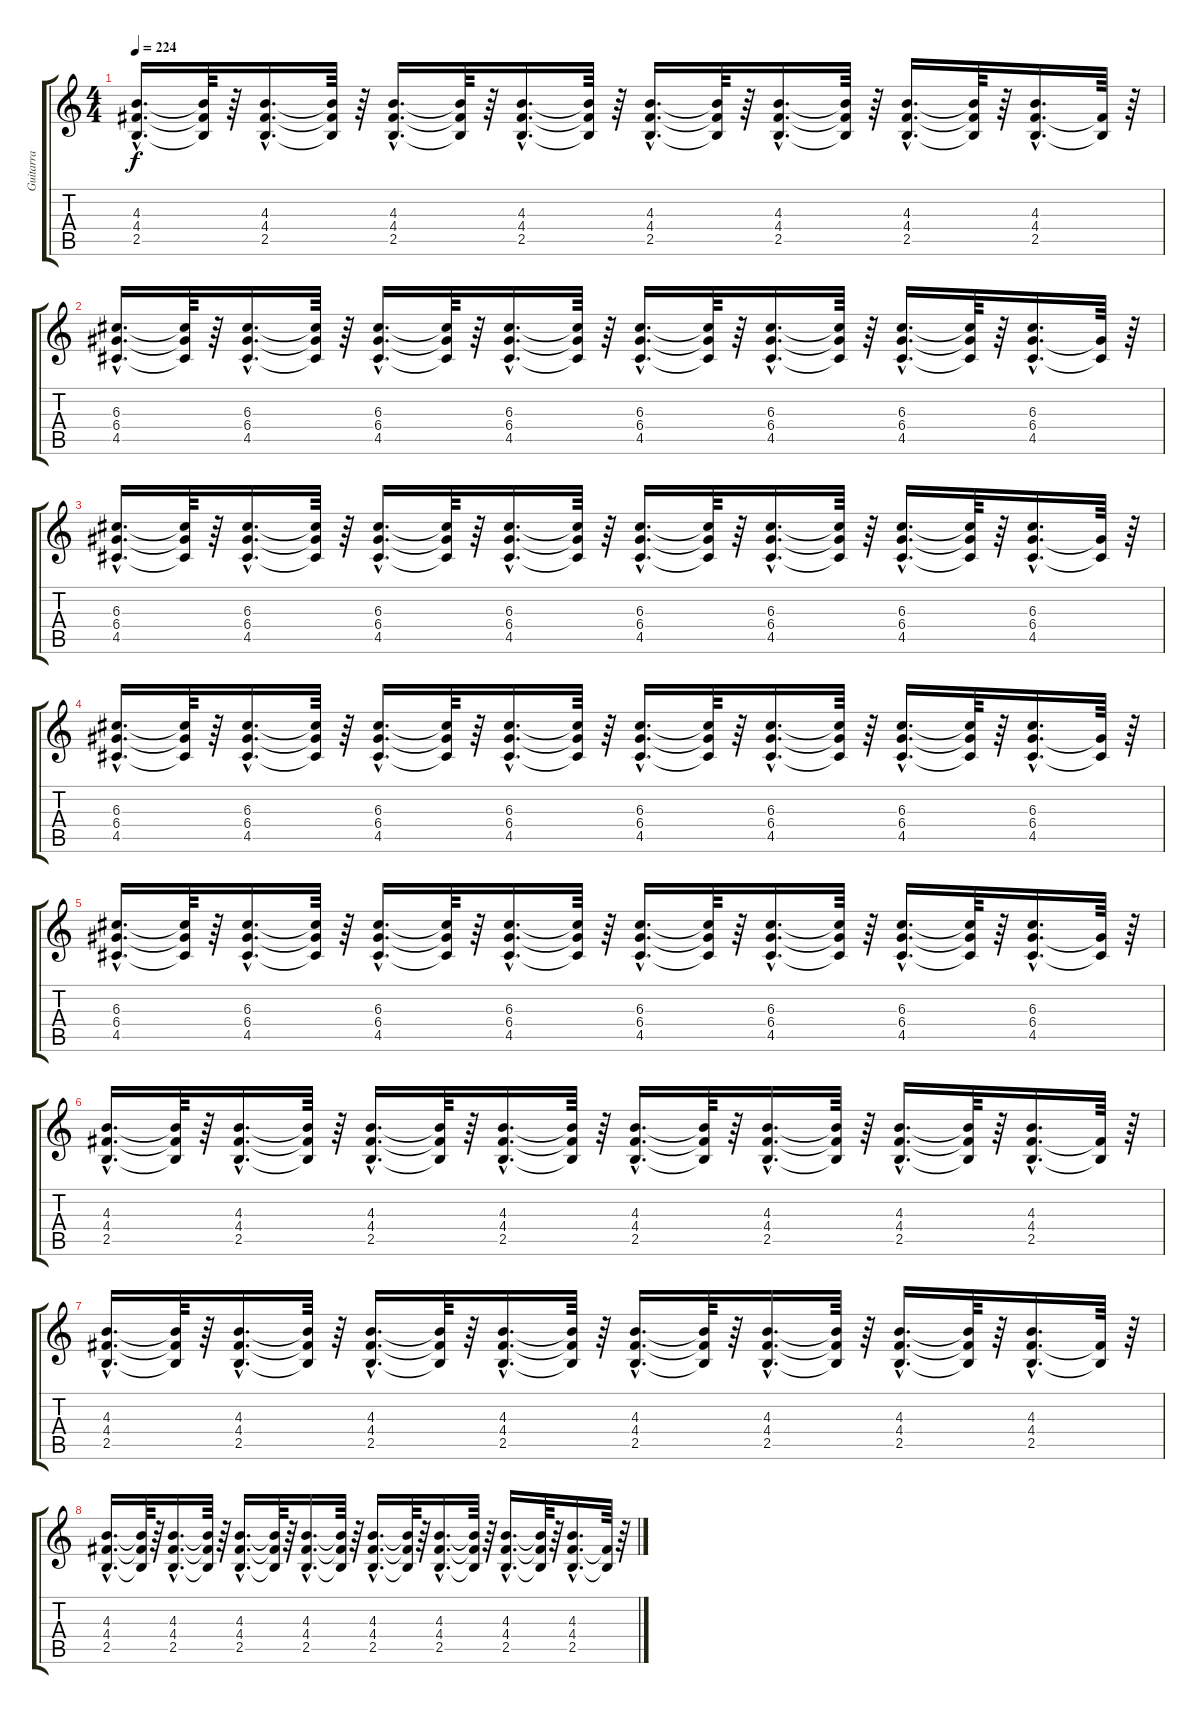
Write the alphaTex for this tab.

\track ("Guitarra" "Guitarra") {instrument overdrivenguitar}
\staff {score tabs}
\tuning (E4 B3 G3 D3 A2 E2) {hide}
\ts (4 4)
\tempo 224
\clef g2
\ks c
(4.3{hac} 4.4{hac} 2.5{hac}).16{d dy f} (4.3{t} 4.4{t} 2.5{t}).64 r.64 (4.3{hac} 4.4{hac} 2.5{hac}).16{d} (4.3{t} 4.4{t} 2.5{t}).64 r.64 (4.3{hac} 4.4{hac} 2.5{hac}).16{d} (4.3{t} 4.4{t} 2.5{t}).64 r.64 (4.3{hac} 4.4{hac} 2.5{hac}).16{d} (4.3{t} 4.4{t} 2.5{t}).64 r.64 (4.3{hac} 4.4{hac} 2.5{hac}).16{d} (4.3{t} 4.4{t} 2.5{t}).64 r.64 (4.3{hac} 4.4{hac} 2.5{hac}).16{d} (4.3{t} 4.4{t} 2.5{t}).64 r.64 (4.3{hac} 4.4{hac} 2.5{hac}).16{d} (4.3{t} 4.4{t} 2.5{t}).64 r.64 (4.3{hac} 4.4{hac} 2.5{hac}).16{d} (4.4{t} 2.5{t}).64 r.64 |
(6.3{hac} 6.4{hac} 4.5{hac}).16{d} (6.3{t} 6.4{t} 4.5{t}).64 r.64 (6.3{hac} 6.4{hac} 4.5{hac}).16{d} (6.3{t} 6.4{t} 4.5{t}).64 r.64 (6.3{hac} 6.4{hac} 4.5{hac}).16{d} (6.3{t} 6.4{t} 4.5{t}).64 r.64 (6.3{hac} 6.4{hac} 4.5{hac}).16{d} (6.3{t} 6.4{t} 4.5{t}).64 r.64 (6.3{hac} 6.4{hac} 4.5{hac}).16{d} (6.3{t} 6.4{t} 4.5{t}).64 r.64 (6.3{hac} 6.4{hac} 4.5{hac}).16{d} (6.3{t} 6.4{t} 4.5{t}).64 r.64 (6.3{hac} 6.4{hac} 4.5{hac}).16{d} (6.3{t} 6.4{t} 4.5{t}).64 r.64 (6.3{hac} 6.4{hac} 4.5{hac}).16{d} (6.4{t} 4.5{t}).64 r.64 |
(6.3{hac} 6.4{hac} 4.5{hac}).16{d} (6.3{t} 6.4{t} 4.5{t}).64 r.64 (6.3{hac} 6.4{hac} 4.5{hac}).16{d} (6.3{t} 6.4{t} 4.5{t}).64 r.64 (6.3{hac} 6.4{hac} 4.5{hac}).16{d} (6.3{t} 6.4{t} 4.5{t}).64 r.64 (6.3{hac} 6.4{hac} 4.5{hac}).16{d} (6.3{t} 6.4{t} 4.5{t}).64 r.64 (6.3{hac} 6.4{hac} 4.5{hac}).16{d} (6.3{t} 6.4{t} 4.5{t}).64 r.64 (6.3{hac} 6.4{hac} 4.5{hac}).16{d} (6.3{t} 6.4{t} 4.5{t}).64 r.64 (6.3{hac} 6.4{hac} 4.5{hac}).16{d} (6.3{t} 6.4{t} 4.5{t}).64 r.64 (6.3{hac} 6.4{hac} 4.5{hac}).16{d} (6.4{t} 4.5{t}).64 r.64 |
(6.3{hac} 6.4{hac} 4.5{hac}).16{d} (6.3{t} 6.4{t} 4.5{t}).64 r.64 (6.3{hac} 6.4{hac} 4.5{hac}).16{d} (6.3{t} 6.4{t} 4.5{t}).64 r.64 (6.3{hac} 6.4{hac} 4.5{hac}).16{d} (6.3{t} 6.4{t} 4.5{t}).64 r.64 (6.3{hac} 6.4{hac} 4.5{hac}).16{d} (6.3{t} 6.4{t} 4.5{t}).64 r.64 (6.3{hac} 6.4{hac} 4.5{hac}).16{d} (6.3{t} 6.4{t} 4.5{t}).64 r.64 (6.3{hac} 6.4{hac} 4.5{hac}).16{d} (6.3{t} 6.4{t} 4.5{t}).64 r.64 (6.3{hac} 6.4{hac} 4.5{hac}).16{d} (6.3{t} 6.4{t} 4.5{t}).64 r.64 (6.3{hac} 6.4{hac} 4.5{hac}).16{d} (6.4{t} 4.5{t}).64 r.64 |
(6.3{hac} 6.4{hac} 4.5{hac}).16{d} (6.3{t} 6.4{t} 4.5{t}).64 r.64 (6.3{hac} 6.4{hac} 4.5{hac}).16{d} (6.3{t} 6.4{t} 4.5{t}).64 r.64 (6.3{hac} 6.4{hac} 4.5{hac}).16{d} (6.3{t} 6.4{t} 4.5{t}).64 r.64 (6.3{hac} 6.4{hac} 4.5{hac}).16{d} (6.3{t} 6.4{t} 4.5{t}).64 r.64 (6.3{hac} 6.4{hac} 4.5{hac}).16{d} (6.3{t} 6.4{t} 4.5{t}).64 r.64 (6.3{hac} 6.4{hac} 4.5{hac}).16{d} (6.3{t} 6.4{t} 4.5{t}).64 r.64 (6.3{hac} 6.4{hac} 4.5{hac}).16{d} (6.3{t} 6.4{t} 4.5{t}).64 r.64 (6.3{hac} 6.4{hac} 4.5{hac}).16{d} (6.4{t} 4.5{t}).64 r.64 |
(4.3{hac} 4.4{hac} 2.5{hac}).16{d} (4.3{t} 4.4{t} 2.5{t}).64 r.64 (4.3{hac} 4.4{hac} 2.5{hac}).16{d} (4.3{t} 4.4{t} 2.5{t}).64 r.64 (4.3{hac} 4.4{hac} 2.5{hac}).16{d} (4.3{t} 4.4{t} 2.5{t}).64 r.64 (4.3{hac} 4.4{hac} 2.5{hac}).16{d} (4.3{t} 4.4{t} 2.5{t}).64 r.64 (4.3{hac} 4.4{hac} 2.5{hac}).16{d} (4.3{t} 4.4{t} 2.5{t}).64 r.64 (4.3{hac} 4.4{hac} 2.5{hac}).16{d} (4.3{t} 4.4{t} 2.5{t}).64 r.64 (4.3{hac} 4.4{hac} 2.5{hac}).16{d} (4.3{t} 4.4{t} 2.5{t}).64 r.64 (4.3{hac} 4.4{hac} 2.5{hac}).16{d} (4.4{t} 2.5{t}).64 r.64 |
(4.3{hac} 4.4{hac} 2.5{hac}).16{d} (4.3{t} 4.4{t} 2.5{t}).64 r.64 (4.3{hac} 4.4{hac} 2.5{hac}).16{d} (4.3{t} 4.4{t} 2.5{t}).64 r.64 (4.3{hac} 4.4{hac} 2.5{hac}).16{d} (4.3{t} 4.4{t} 2.5{t}).64 r.64 (4.3{hac} 4.4{hac} 2.5{hac}).16{d} (4.3{t} 4.4{t} 2.5{t}).64 r.64 (4.3{hac} 4.4{hac} 2.5{hac}).16{d} (4.3{t} 4.4{t} 2.5{t}).64 r.64 (4.3{hac} 4.4{hac} 2.5{hac}).16{d} (4.3{t} 4.4{t} 2.5{t}).64 r.64 (4.3{hac} 4.4{hac} 2.5{hac}).16{d} (4.3{t} 4.4{t} 2.5{t}).64 r.64 (4.3{hac} 4.4{hac} 2.5{hac}).16{d} (4.4{t} 2.5{t}).64 r.64 |
(4.3{hac} 4.4{hac} 2.5{hac}).16{d} (4.3{t} 4.4{t} 2.5{t}).64 r.64 (4.3{hac} 4.4{hac} 2.5{hac}).16{d} (4.3{t} 4.4{t} 2.5{t}).64 r.64 (4.3{hac} 4.4{hac} 2.5{hac}).16{d} (4.3{t} 4.4{t} 2.5{t}).64 r.64 (4.3{hac} 4.4{hac} 2.5{hac}).16{d} (4.3{t} 4.4{t} 2.5{t}).64 r.64 (4.3{hac} 4.4{hac} 2.5{hac}).16{d} (4.3{t} 4.4{t} 2.5{t}).64 r.64 (4.3{hac} 4.4{hac} 2.5{hac}).16{d} (4.3{t} 4.4{t} 2.5{t}).64 r.64 (4.3{hac} 4.4{hac} 2.5{hac}).16{d} (4.3{t} 4.4{t} 2.5{t}).64 r.64 (4.3{hac} 4.4{hac} 2.5{hac}).16{d} (4.4{t} 2.5{t}).64 r.64
